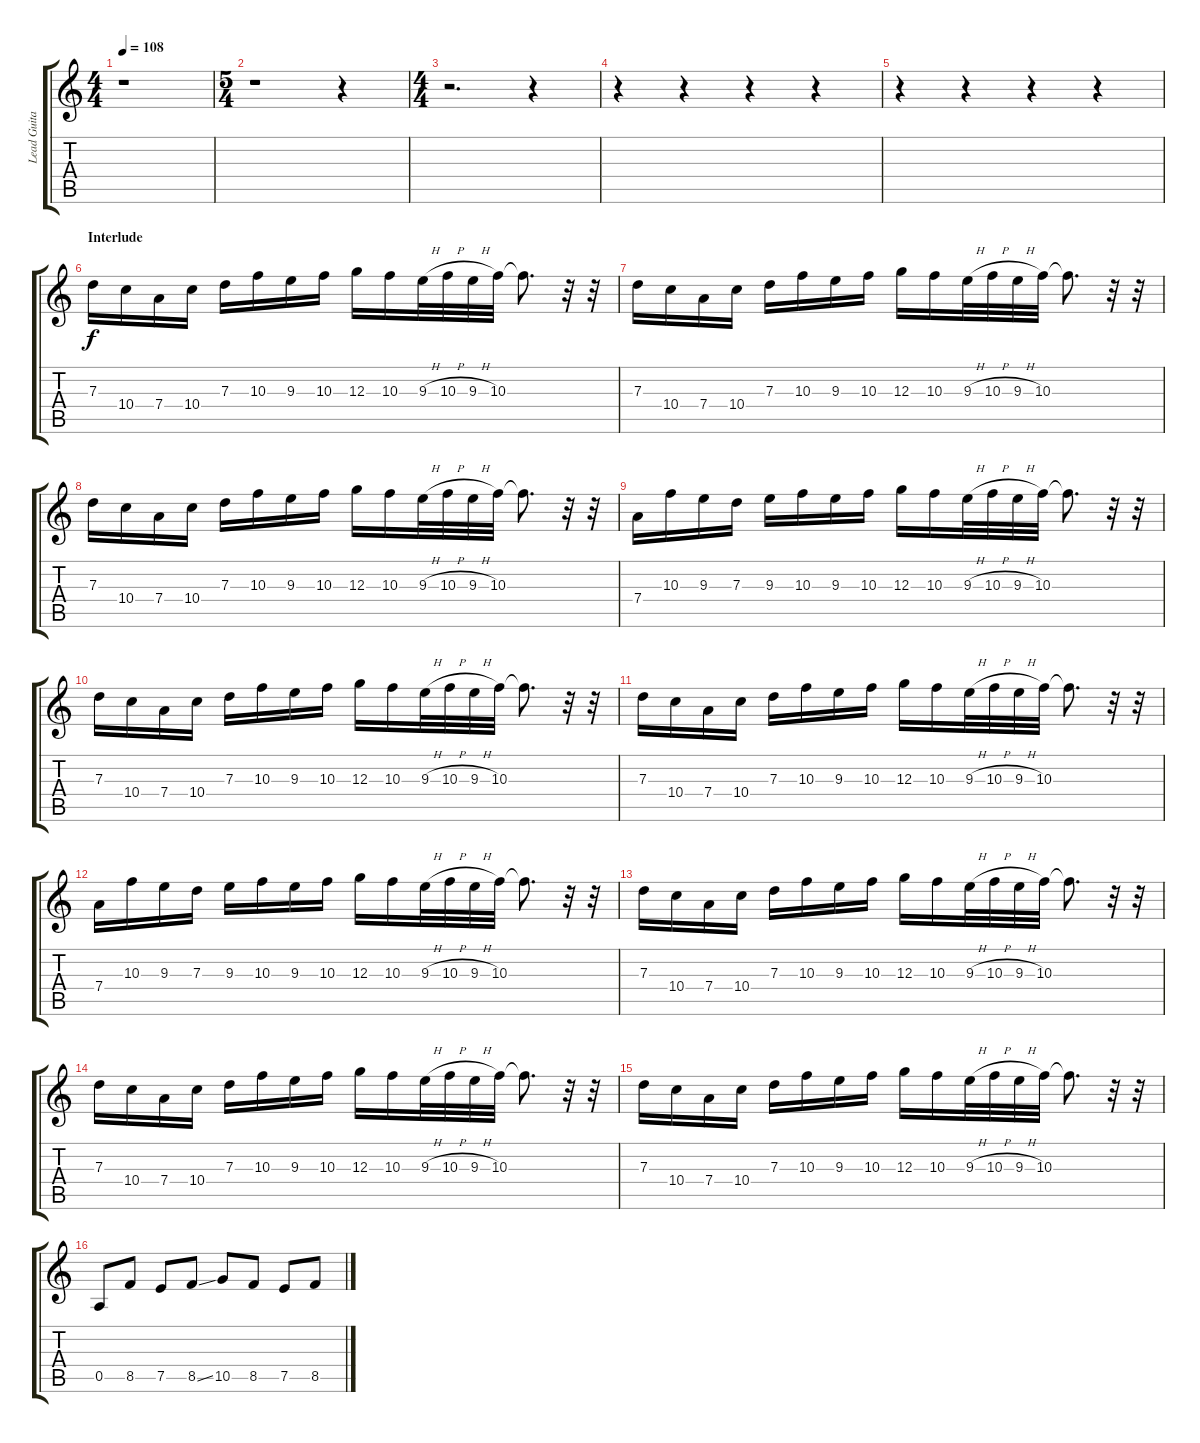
\track ("Lead Guitar" "Lead Guita") {instrument overdrivenguitar}
\staff {score tabs}
\tuning (E4 B3 G3 D3 A2 E2) {hide}
\ts (4 4)
\tempo 108
\clef g2
\ks c
r.1{dy f} |
\ts (5 4)
r.1 r.4 |
\ts (4 4)
r.2{d} r.4 |
r.4 r.4 r.4 r.4 |
r.4 r.4 r.4 r.4 |
\section ("" "Interlude")
7.3.16 10.4.16 7.4.16 10.4.16 7.3.16 10.3.16 9.3.16 10.3.16 12.3.16 10.3.16 9.3{h}.32 10.3{h}.32 9.3{h}.32 10.3.32 10.3{t}.8{d} r.32 r.32 |
7.3.16 10.4.16 7.4.16 10.4.16 7.3.16 10.3.16 9.3.16 10.3.16 12.3.16 10.3.16 9.3{h}.32 10.3{h}.32 9.3{h}.32 10.3.32 10.3{t}.8{d} r.32 r.32 |
7.3.16 10.4.16 7.4.16 10.4.16 7.3.16 10.3.16 9.3.16 10.3.16 12.3.16 10.3.16 9.3{h}.32 10.3{h}.32 9.3{h}.32 10.3.32 10.3{t}.8{d} r.32 r.32 |
7.4.16 10.3.16 9.3.16 7.3.16 9.3.16 10.3.16 9.3.16 10.3.16 12.3.16 10.3.16 9.3{h}.32 10.3{h}.32 9.3{h}.32 10.3.32 10.3{t}.8{d} r.32 r.32 |
7.3.16 10.4.16 7.4.16 10.4.16 7.3.16 10.3.16 9.3.16 10.3.16 12.3.16 10.3.16 9.3{h}.32 10.3{h}.32 9.3{h}.32 10.3.32 10.3{t}.8{d} r.32 r.32 |
7.3.16 10.4.16 7.4.16 10.4.16 7.3.16 10.3.16 9.3.16 10.3.16 12.3.16 10.3.16 9.3{h}.32 10.3{h}.32 9.3{h}.32 10.3.32 10.3{t}.8{d} r.32 r.32 |
7.4.16 10.3.16 9.3.16 7.3.16 9.3.16 10.3.16 9.3.16 10.3.16 12.3.16 10.3.16 9.3{h}.32 10.3{h}.32 9.3{h}.32 10.3.32 10.3{t}.8{d} r.32 r.32 |
7.3.16 10.4.16 7.4.16 10.4.16 7.3.16 10.3.16 9.3.16 10.3.16 12.3.16 10.3.16 9.3{h}.32 10.3{h}.32 9.3{h}.32 10.3.32 10.3{t}.8{d} r.32 r.32 |
7.3.16 10.4.16 7.4.16 10.4.16 7.3.16 10.3.16 9.3.16 10.3.16 12.3.16 10.3.16 9.3{h}.32 10.3{h}.32 9.3{h}.32 10.3.32 10.3{t}.8{d} r.32 r.32 |
7.3.16 10.4.16 7.4.16 10.4.16 7.3.16 10.3.16 9.3.16 10.3.16 12.3.16 10.3.16 9.3{h}.32 10.3{h}.32 9.3{h}.32 10.3.32 10.3{t}.8{d} r.32 r.32 |
0.5.8 8.5.8 7.5.8 8.5{ss}.8 10.5.8 8.5.8 7.5.8 8.5.8
